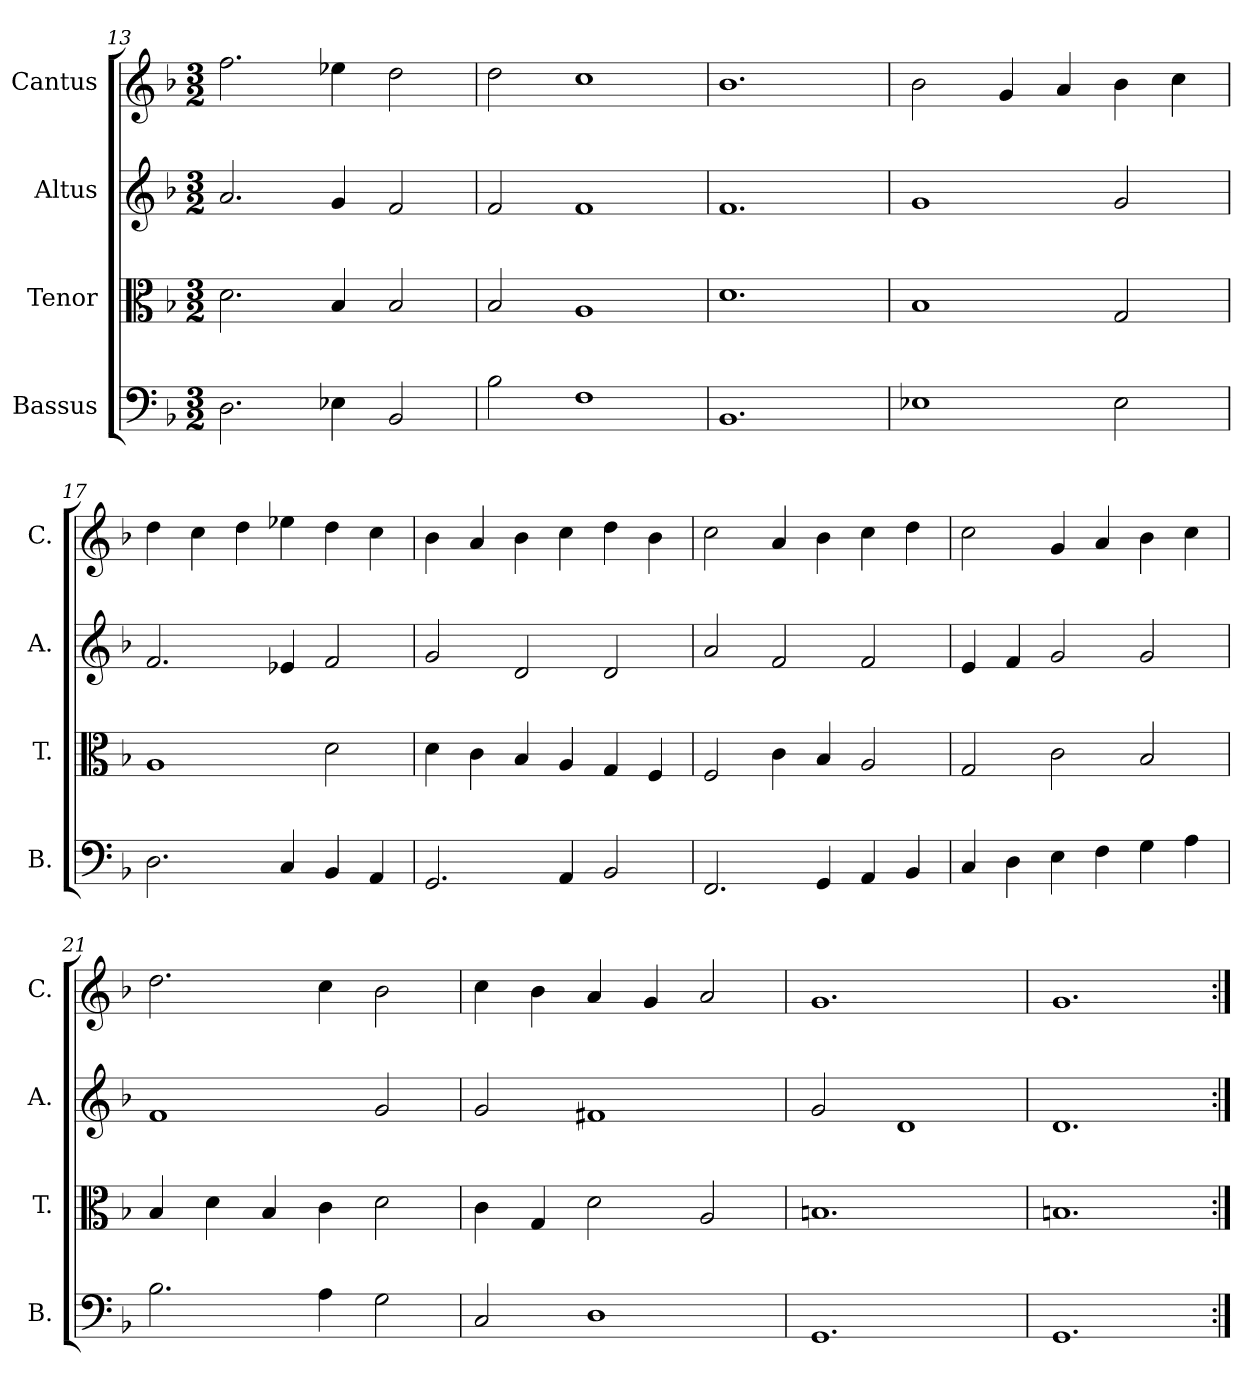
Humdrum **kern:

**kern	**kern	**kern	**kern
*part4	*part3	*part2	*part1
*staff4	*staff3	*staff2	*staff1
*I"Bassus	*I"Tenor	*I"Altus	*I"Cantus
*I'B.	*I'T.	*I'A.	*I'C.
!!LO:LB:g=z
*clefF4	*clefC3	*clefG2	*clefG2
*k[b-]	*k[b-]	*k[b-]	*k[b-]
*F:	*F:	*F:	*F:
*M3/2	*M3/2	*M3/2	*M3/2
=13	=13	=13	=13
2.D\	2.d\	2.a/	2.ff\
4E-X\	4B-/	4g/	4ee-X\
2BB-/	2B-/	2f/	2dd\
=14	=14	=14	=14
2B-\	2B-/	2f/	2dd\
1F	1A	1f	1cc
=15	=15	=15	=15
1.BB-	1.d	1.f	1.b-
=16	=16	=16	=16
1E-X	1B-	1g	2b-\
.	.	.	4g/
.	.	.	4a/
2E-\	2G/	2g/	4b-\
.	.	.	4cc\
=17	=17	=17	=17
2.D\	1A	2.f/	4dd\
.	.	.	4cc\
.	.	.	4dd\
4C/	.	4e-X/	4ee-X\
4BB-/	2d\	2f/	4dd\
4AA/	.	.	4cc\
=18	=18	=18	=18
2.GG/	4d\	2g/	4b-\
.	4c\	.	4a/
.	4B-/	2d/	4b-\
4AA/	4A/	.	4cc\
2BB-/	4G/	2d/	4dd\
.	4F/	.	4b-\
=19	=19	=19	=19
2.FF/	2F/	2a/	2cc\
.	4c\	2f/	4a/
4GG/	4B-/	.	4b-\
4AA/	2A/	2f/	4cc\
4BB-/	.	.	4dd\
=20	=20	=20	=20
4C/	2G/	4e/	2cc\
4D\	.	4f/	.
4E\	2c\	2g/	4g/
4F\	.	.	4a/
4G\	2B-/	2g/	4b-\
4A\	.	.	4cc\
=21	=21	=21	=21
2.B-\	4B-/	1f	2.dd\
.	4d\	.	.
.	4B-/	.	.
4A\	4c\	.	4cc\
2G\	2d\	2g/	2b-\
=22	=22	=22	=22
2C/	4c\	2g/	4cc\
.	4G/	.	4b-\
1D	2d\	1f#X	4a/
.	.	.	4g/
.	2A/	.	2a/
=23	=23	=23	=23
1.GG	1.Bn	2g/	1.g
.	.	1d	.
=24	=24	=24	=24
1.GG	1.Bn	1.d	1.g
=:|!	=:|!	=:|!	=:|!
*-	*-	*-	*-
